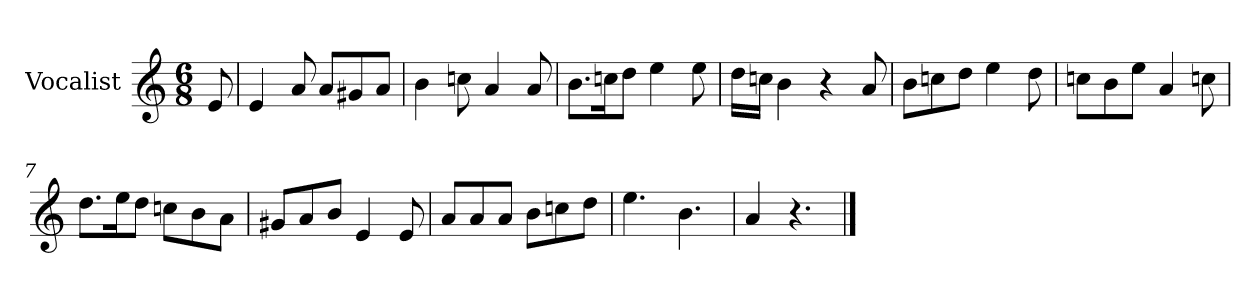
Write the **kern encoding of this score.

**kern
*part1
*staff1
*I"Vocalist
*k[]
*a:
*M6/8
=
8e
=1
4e
8a
8aL
8g#X
8aJ
=2
4b
8ccn
4a
8a
=3
8.bL
16ccnK
8ddJ
4ee
8ee
=4
16ddLL
16ccnJJ
4b
4r
8a
=5
8bL
8ccn
8ddJ
4ee
8dd
=6
8ccnL
8b
8eeJ
4a
8ccn
=7
8.ddL
16eeK
8ddJ
8ccnL
8b
8aJ
=8
8g#XL
8a
8bJ
4e
8e
=9
8aL
8a
8aJ
8bL
8ccn
8ddJ
=10
4.ee
4.b
=11
4a
4.r
==
*-
